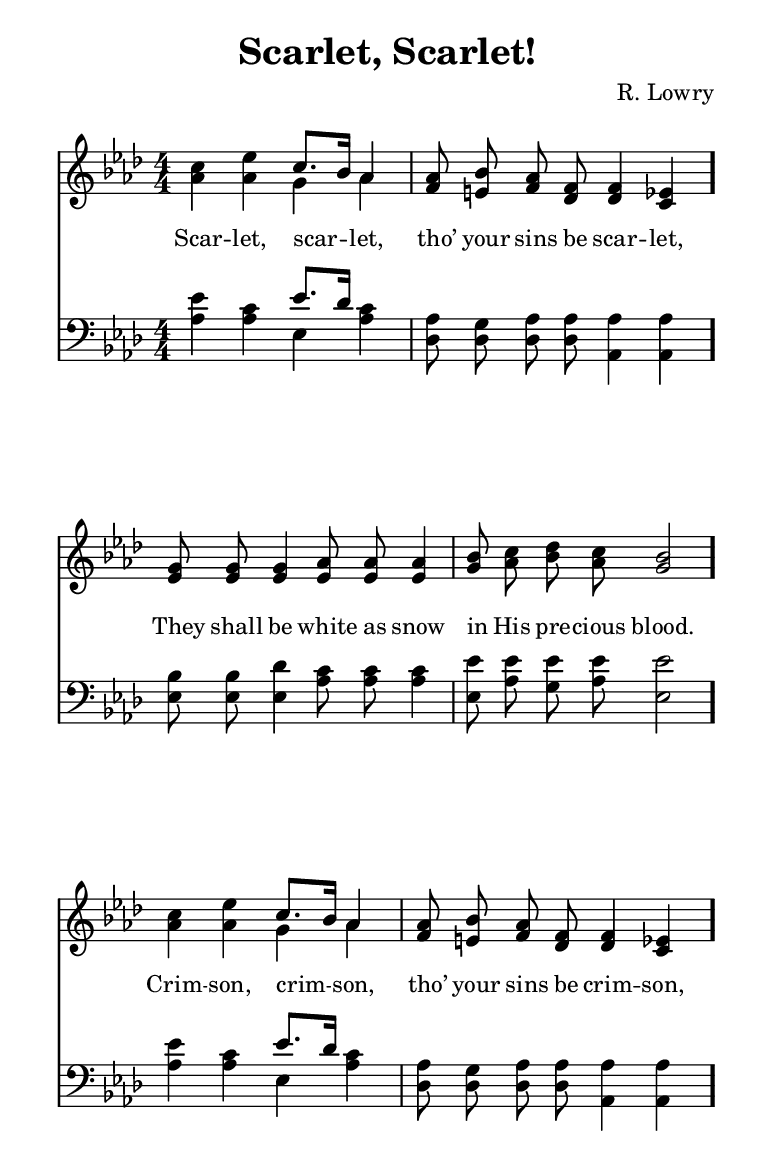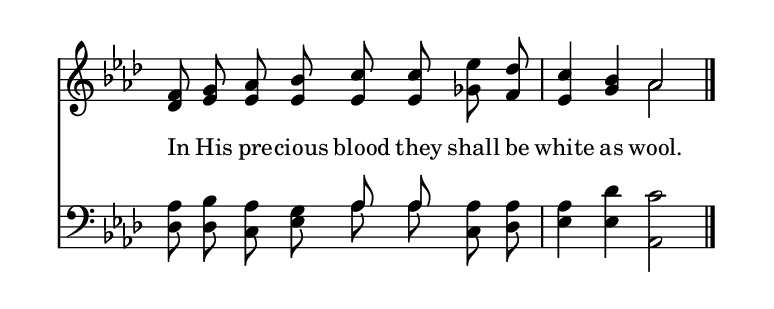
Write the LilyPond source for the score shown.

\include "common/global.ily"
\paper {
  \include "common/paper.ily"
  ragged-last-bottom = ##t
  system-system-spacing.padding = 11
}

\header{
  %children
  hymnnumber = "187"
  title = "Scarlet, Scarlet!"
  tunename = ""
  meter = ""
  poet = ""
  composer = "R. Lowry"
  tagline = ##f
}

global = {
  \include "common/overrides.ily"
  \override Staff.TimeSignature.style = #'numbered
  \time 4/4
  \override Score.MetronomeMark.transparent = ##t % hide all fermata changes too
  \tempo 4=80
  \key aes \major
  \autoBeamOff
}

notesSoprano = {
\global
\relative c'' {

  c4 ees c8.[ bes16] aes4 | aes8 bes aes f f4 ees
  g8 g g4 aes8 aes aes4 | bes8 c des c bes2 |
  c4 ees c8.[ bes16] aes4 | aes8 bes aes f f4 ees
  f8 g aes bes c c ees des | c4 bes aes2 |

  \bar "|."

}
}

notesAlto = {
\global
\relative e' {

  aes4 aes g aes | f8 e f des des4 c |
  ees8 ees ees4 ees8 ees ees4 | g8 aes bes aes g2 |
  aes4 aes g aes | f8 e f des des4 c |
  des8 ees ees ees ees ees ges f | ees4 g aes2 |

}
}

notesTenor = {
\global
\relative a' {

  ees4 c ees8.[ des16] c4 | aes8 g aes aes aes4 aes |
  bes8 bes des4 c8 c c4 | ees8 ees ees ees ees2 |
  ees4 c ees8.[ des16] c4 | aes8 g aes aes aes4 aes |
  aes8 bes aes g aes aes aes aes | aes4 des c2 |

}
}

notesBass = {
\global
\relative f {

  aes4 aes ees aes | des,8 des des des aes4 aes |
  ees'8 ees ees4 aes8 aes aes4 | ees8 aes g aes ees2 |
  aes4 aes ees aes | des,8 des des des aes4 aes |
  des8 des c ees aes aes c, des | ees4 ees aes,2 |

}
}

wordsA = \lyricmode {

Scar -- let, scar -- let, tho’ your sins be scar -- let, \bar "."
They shall be white as snow in His pre -- cious blood. \bar "."
Crim -- son, crim -- son, tho’ your sins be crim -- son, \bar "."
In His pre -- cious blood they shall be white as wool. \bar "."

}

\score {
  \context ChoirStaff <<
    \context Staff = upper <<
      \set Staff.autoBeaming = ##f
      \set ChoirStaff.systemStartDelimiter = #'SystemStartBar
      \set ChoirStaff.printPartCombineTexts = ##f
      \partcombine #'(2 . 9) \notesSoprano \notesAlto
      \context NullVoice = sopranos { \voiceOne << \notesSoprano >> }
      \context NullVoice = altos { \voiceTwo << \notesAlto >> }
      \context Lyrics = one   \lyricsto sopranos \wordsA
    >>
    \context Staff = men <<
      \set Staff.autoBeaming = ##f
      \clef bass
      \set ChoirStaff.printPartCombineTexts = ##f
      \partcombine #'(2 . 9) \notesTenor \notesBass
      \context NullVoice = tenors { \voiceOne << \notesTenor >> }
      \context NullVoice = basses { \voiceTwo << \notesBass >> }
    >>
  >>
  \layout {
    \include "common/layout.ily"
  }
  \midi{
    \include "common/midi.ily"
  }
}

\version "2.19.49"  % necessary for upgrading to future LilyPond versions.

% vi:set et ts=2 sw=2 ai nocindent syntax=lilypond:
